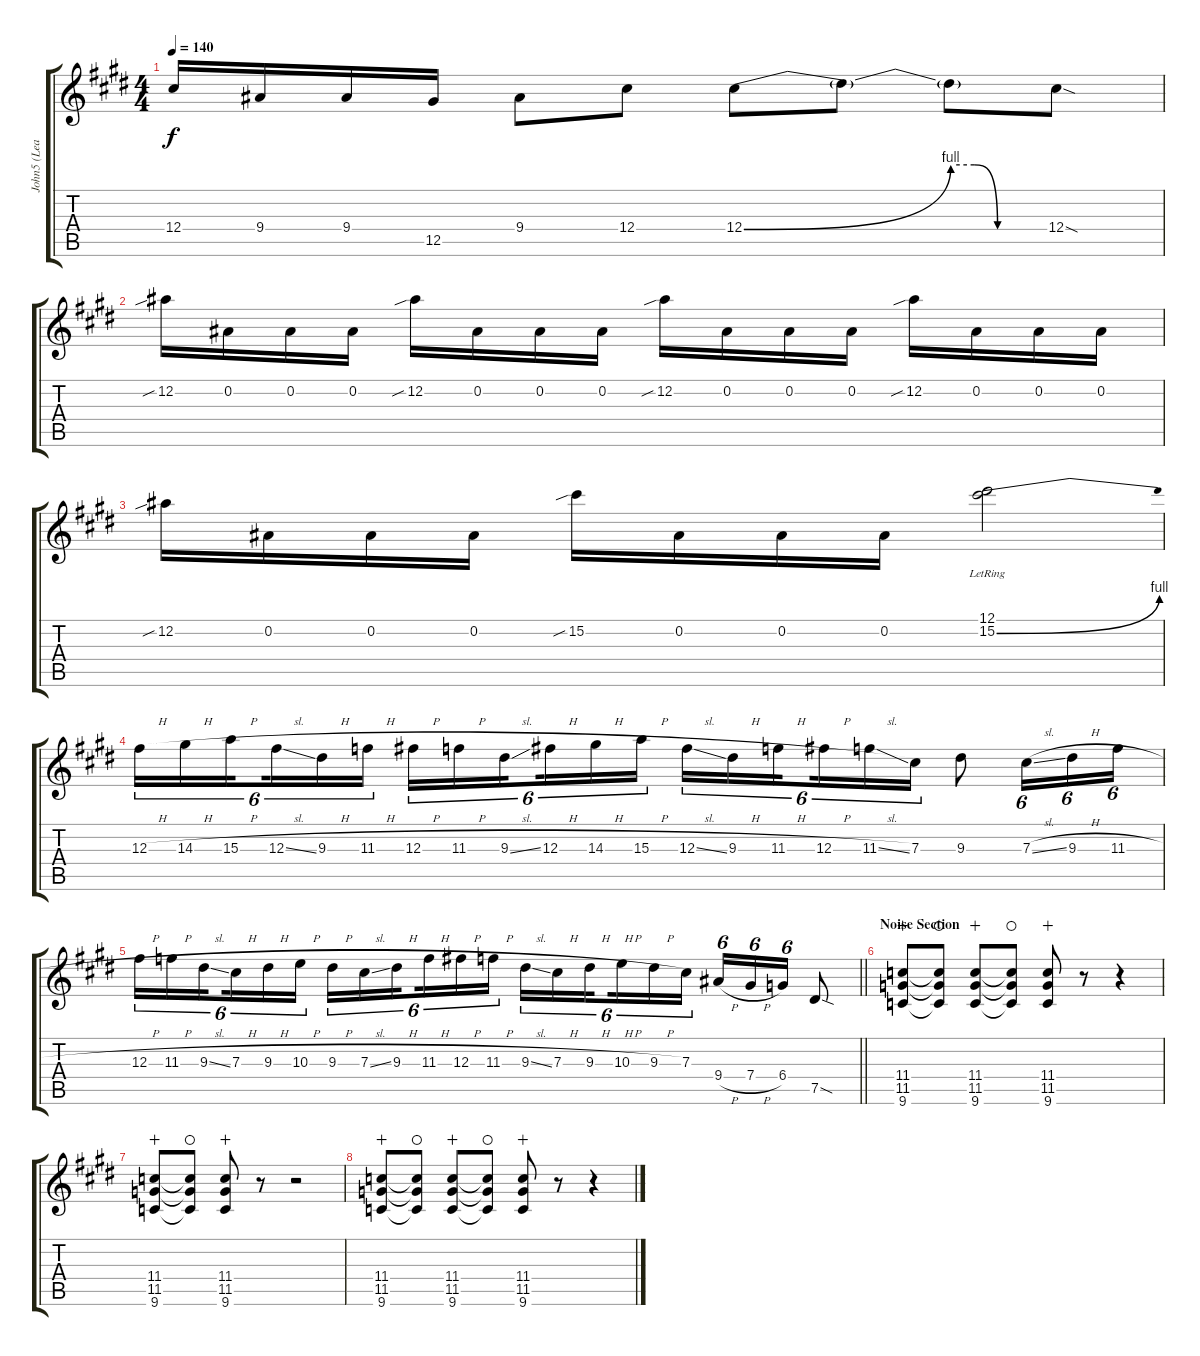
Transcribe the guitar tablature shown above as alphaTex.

\track ("John5 (Lead)" "John5 (Lea") {instrument overdrivenguitar}
\staff {score tabs}
\tuning (Eb4 Bb3 Gb3 Db3 Ab2 Eb2) {hide}
\ts (4 4)
\tempo 140
\clef g2
\ks e
12.4.16{dy f} 9.4.16 9.4.16 12.5.16 9.4.8 12.4.8 12.4{be (bend 0 0 60 4)}.8 12.4{t}.8 12.4{be (custom 0 4 15 4 30 0 60 0) t}.8 12.4{sod}.8 |
12.2{sib}.16 0.2.16 0.2.16 0.2.16 12.2{sib}.16 0.2.16 0.2.16 0.2.16 12.2{sib}.16 0.2.16 0.2.16 0.2.16 12.2{sib}.16 0.2.16 0.2.16 0.2.16 |
12.2{sib}.16 0.2.16 0.2.16 0.2.16 15.2{sib}.16 0.2.16 0.2.16 0.2.16 (12.1{lr} 15.2{be (bend 0 0 60 4)}).2 |
12.3{h}.16{tu (6 4)} 14.3{h}.16{tu (6 4)} 15.3{h}.16{tu (6 4) beam splitsecondary} 12.3{sl}.16{tu (6 4)} 9.3{h}.16{tu (6 4)} 11.3{h}.16{tu (6 4)} 12.3{h}.16{tu (6 4)} 11.3{h}.16{tu (6 4)} 9.3{sl}.16{tu (6 4) beam splitsecondary} 12.3{h}.16{tu (6 4)} 14.3{h}.16{tu (6 4)} 15.3{h}.16{tu (6 4)} 12.3{sl}.16{tu (6 4)} 9.3{h}.16{tu (6 4)} 11.3{h}.16{tu (6 4) beam splitsecondary} 12.3{h}.16{tu (6 4)} 11.3{sl}.16{tu (6 4)} 7.3.16{tu (6 4)} 9.3.8 7.3{sl}.16{tu (6 4)} 9.3{h}.16{tu (6 4)} 11.3{h}.16{tu (6 4)} |
\barLineRight lightlight
12.3{h}.16{tu (6 4)} 11.3{h}.16{tu (6 4)} 9.3{sl}.16{tu (6 4) beam splitsecondary} 7.3{h}.16{tu (6 4)} 9.3{h}.16{tu (6 4)} 10.3{h}.16{tu (6 4)} 9.3{h}.16{tu (6 4)} 7.3{sl}.16{tu (6 4)} 9.3{h}.16{tu (6 4) beam splitsecondary} 11.3{h}.16{tu (6 4)} 12.3{h}.16{tu (6 4)} 11.3{h}.16{tu (6 4)} 9.3{sl}.16{tu (6 4)} 7.3{h}.16{tu (6 4)} 9.3{h}.16{tu (6 4) beam splitsecondary} 10.3{h}.16{tu (6 4)} 9.3{h}.16{tu (6 4)} 7.3.16{tu (6 4)} 9.4{h}.16{tu (6 4)} 7.4{h}.16{tu (6 4)} 6.4.16{tu (6 4)} 7.5{sod}.8 |
\section ("" "Noise Section")
(11.4 11.5 9.6).8{wahc} (11.4{t} 11.5{t} 9.6{t}).8{waho} (11.4 11.5 9.6).8{wahc} (11.4{t} 11.5{t} 9.6{t}).8{waho} (11.4 11.5 9.6).8{wahc} r.8 r.4 |
(11.4 11.5 9.6).8{wahc} (11.4{t} 11.5{t} 9.6{t}).8{waho} (11.4 11.5 9.6).8{wahc} r.8 r.2 |
(11.4 11.5 9.6).8{wahc} (11.4{t} 11.5{t} 9.6{t}).8{waho} (11.4 11.5 9.6).8{wahc} (11.4{t} 11.5{t} 9.6{t}).8{waho} (11.4 11.5 9.6).8{wahc} r.8 r.4
